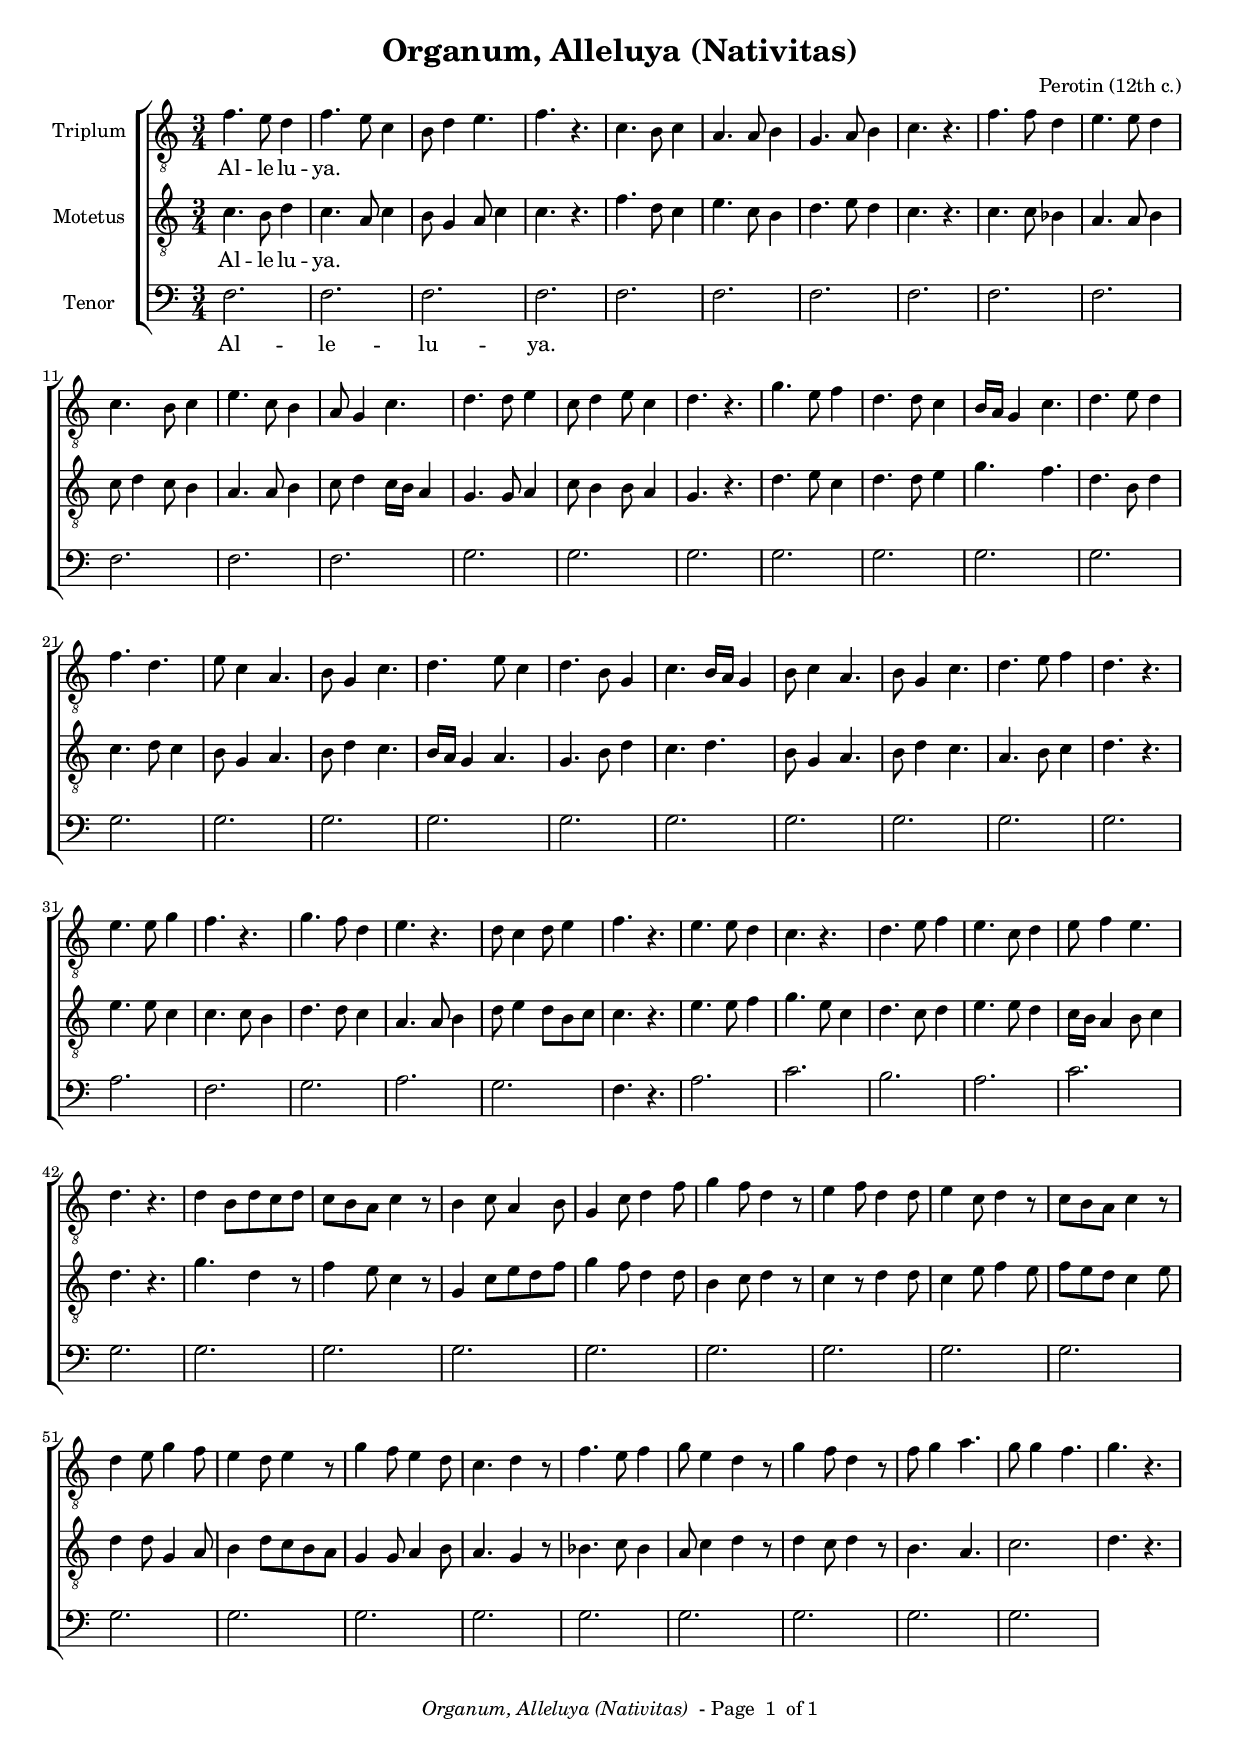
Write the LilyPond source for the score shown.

\paper {
  oddFooterMarkup = \markup {
    \fill-line { \line {
      \italic \fromproperty #'header:title
      " - Page "
      \fromproperty #'page:page-number-string
      " of 1"
    } }
  }
  evenFooterMarkup = \oddFooterMarkup
}
#(set-global-staff-size 17)

\include "english.ly"
\header{
  title = "Organum, Alleluya (Nativitas)"
  composer = "Perotin (12th c.)"
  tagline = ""

}

global= {
  \key c \major
  \time 3/4
}

cantusMusic =   \relative c' {  
f4. e8 d4 | f4. e8 c4 | b8 d4 e4. | f4. r | 
c4. b8 c4 | a4. a8 b4 | g4. a8 b4 | c4. r |
f f8 d4 | e4. e8 d4 | c4. b8 c4 | e4. c8 b4 | a8 g4 c4. |
d4. d8 e4 | c8 d4 e8 c4 | d4. r | g e8 f4 | d4. d8 c4 | b16 a g4 c4. | d e8 d4 |
f4. d4. | e8 c4 a4. | b8 g4 c4. | d4. e8 c4 | d4. b8 g4 | c4. b16 a g4 | b8 c4 a4. |
b8 g4 c4. | d4. e8 f4 | d4. r | e e8 g4 | f4. r | g4. f8 d4 | e4. r |
d8 c4 d8 e4 | f4. r | e e8 d4 | c4. r | d e8 f4 | e4. c8 d4 | e8 f4 e4. |
d4. r | d4 b8 d c d | c b a c4 r8 | b4 c8 a4 b8 | g4 c8 d4 f8 | g4 f8 d4 r8 |
e4 f8 d4 d8 | e4 c8 d4 r8 | c8 b a c4 r8 | d4 e8 g4 f8 | e4 d8 e4 r8 | g4 f8 e4 d8 |
c4. d4 r8 | f4. e8 f4 | g8 e4 d r8 | g4 f8 d4 r8 | f8 g4 a4. | g8 g4 f4. | g4. r
}

cantusWords =  \lyricmode {
  Al -- le -- lu -- ya.
}

altusMusic = 
\relative c' {

c4. b8 d4 | c4. a8 c4 | b8 g4 a8 c4 | c4. r | f d8 c4 | e4. c8 b4 | 
d4. e8 d4 | c4. r c c8 bf4 | a4. a8 b4 | c8 d4 c8 b4 | a4. a8 b4 | c8 d4 c16 b a4 |
g4. g8 a4 | c8 b4 b8 a4 | g4. r | d' e8 c4 | d4. d8 e4 | g4. f | d4. b8 d4 |
c4. d8 c4 | b8 g4 a4. | b8 d4 c4. | b16 a g4 a4. | g4. b8 d4 | c4. d | b8 g4 a4. |
b8 d4 c4. | a b8 c4 | d4. r | e e8 c4 | c4. c8 b4 | d4. d8 c4 | a4. a8 b4 |
d8 e4 d8 b c | c4. r | e e8 f4 | g4. e8 c4 | d4. c8 d4 | e4. e8 d4 | c16 b a4 b8 c4 |
d4. r | g d4 r8 | f4 e8 c4 r8 | g4 c8 e d f | g4 f8 d4 d8 | b4 c8 d4 r8 | 
c4 r8 d4 d8 | c4 e8 f4 e8 | f e d c4 e8 | d4 d8 g,4 a8 | b4 d8 c b a | g4 g8 a4 b8 |
a4. g4 r8 | bf4. c8 bf4 | a8 c4 d r8 | d4 c8 d4 r8 | b4. a4. | c2. | d4. r

}

altusWords = \lyricmode {
  Al -- le -- lu -- ya.
}

bassusMusic = 
\relative c {
f2. f f f f f f f f f f f f 
g g g g g g g g g g g g g g g g g
a f g a 
g f4. r | a2. c b a c |
g g g g g g g g g g g g g g g g g g

}

bassusWords = \lyricmode {
  Al -- le -- lu -- ya.
}


\score {
  \context ChoirStaff <<
    \context Staff = cantusStaff <<
      \set Staff.instrumentName = "Triplum"
      \context Voice = cantus {
	<< \global \clef "G_8" \cantusMusic >> 
      }
    >>

    \context Lyrics = cantus { s1 }

    \context Staff = altusStaff <<
      \set Staff.instrumentName = "Motetus"

      \context Voice = altus { 
	<< \global \clef "G_8"
	\altusMusic >> 
      }
    >>

    \context Lyrics = altus { s1 }

    \context Staff = bassusStaff << \context Voice = bassus { 
      \set Staff.instrumentName = "Tenor"
      << \global
      \clef bass
      \bassusMusic >>
    }
  >>

  \context Lyrics = bassus { s1 }
  \context Lyrics = cantus \lyricsto cantus \cantusWords
  \context Lyrics = altus \lyricsto altus \altusWords
  \context Lyrics = bassus \lyricsto bassus \bassusWords

>>

  
  \midi {
    \context {
      \Score
      tempoWholesPerMinute = #(ly:make-moment 240 8)
      }
    }


  \layout { }
}

\version "2.12.0"  % necessary for upgrading to future LilyPond versions.
